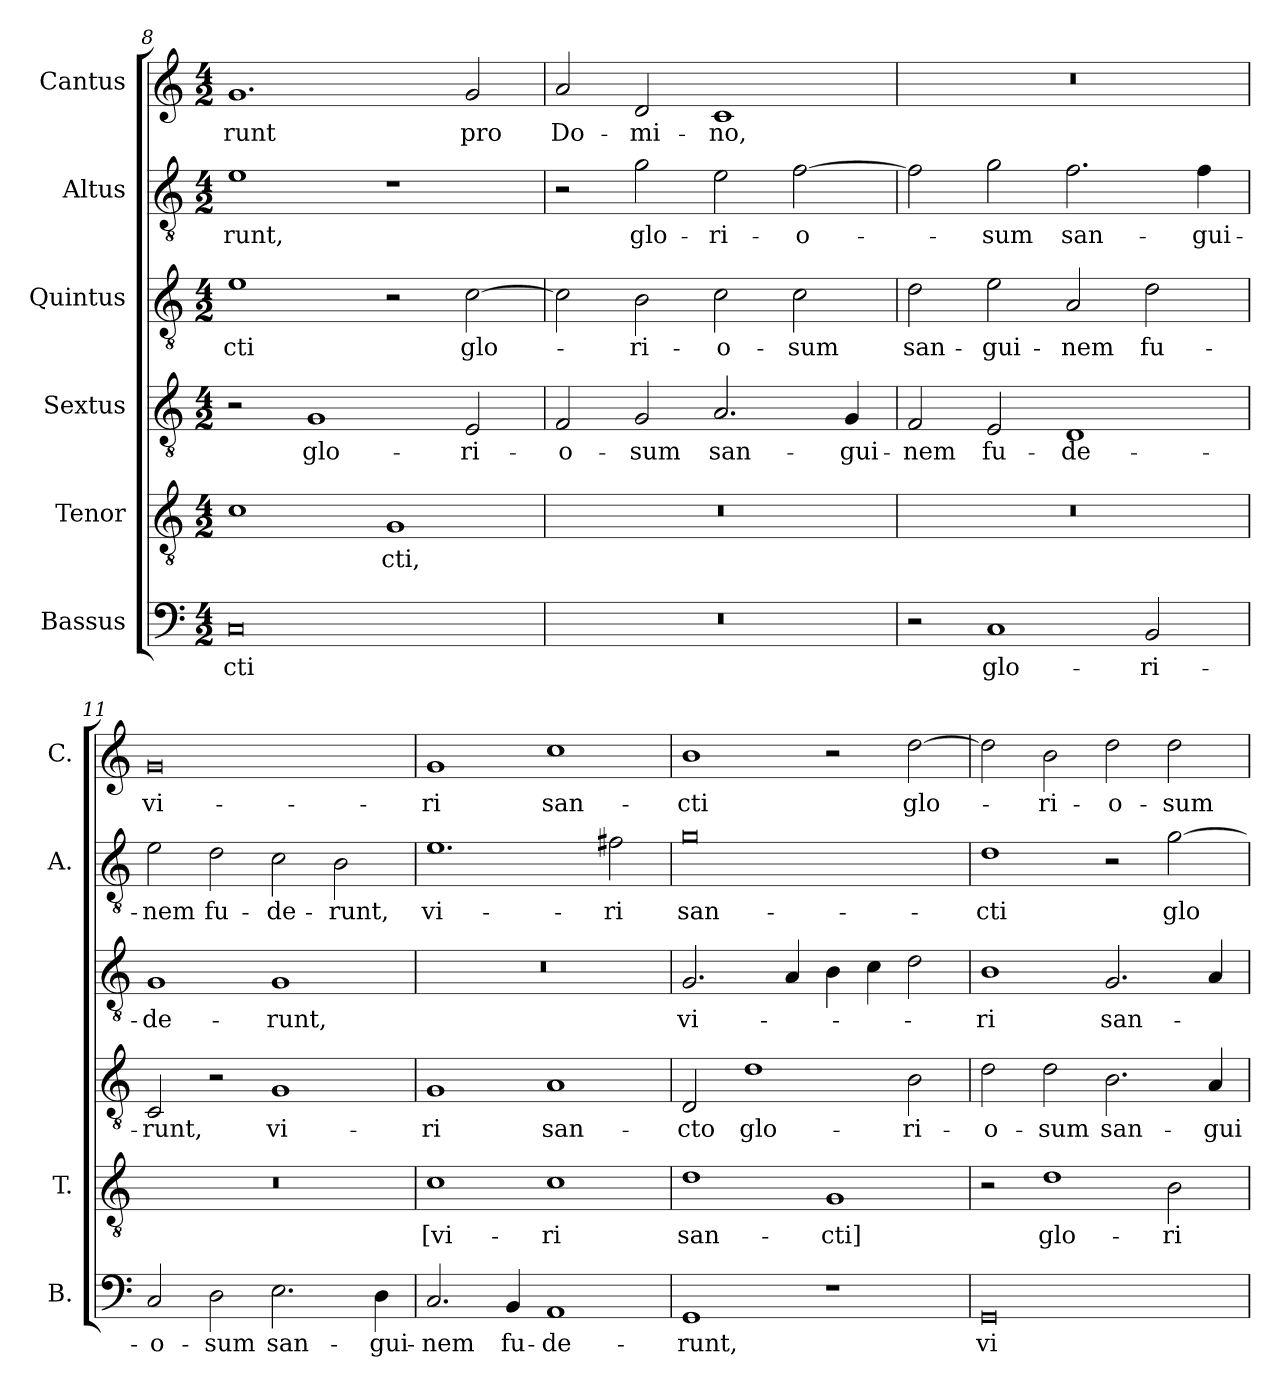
**kern	**text	**kern	**text	**kern	**text	**kern	**text	**kern	**text	**kern	**text
*part6	*part6	*part5	*part5	*part4	*part4	*part3	*part3	*part2	*part2	*part1	*part1
*staff6	*staff6	*staff5	*staff5	*staff4	*staff4	*staff3	*staff3	*staff2	*staff2	*staff1	*staff1
*I"Bassus	*	*I"Tenor	*	*I"Sextus	*	*I"Quintus	*	*I"Altus	*	*I"Cantus	*
*I'B.	*	*I'T.	*	*	*	*	*	*I'A.	*	*I'C.	*
*clefF4	*	*clefGv2	*	*clefGv2	*	*clefGv2	*	*clefGv2	*	*clefG2	*
*	*	*ITrd7c12	*	*ITrd7c12	*	*ITrd7c12	*	*ITrd7c12	*	*	*
*k[]	*	*k[]	*	*k[]	*	*k[]	*	*k[]	*	*k[]	*
*C:	*	*C:	*	*C:	*	*C:	*	*C:	*	*C:	*
*M4/2	*	*M4/2	*	*M4/2	*	*M4/2	*	*M4/2	*	*M4/2	*
=8	=8	=8	=8	=8	=8	=8	=8	=8	=8	=8	=8
!	!LO:LY:b	!	!	!	!	!	!LO:LY:b	!	!LO:LY:b	!	!LO:LY:b
0C	-cti	1C	.	2r	.	1E	-cti	1E	-runt,	1.g	-runt
!	!	!	!	!	!LO:LY:b	!	!	!	!	!	!
.	.	.	.	1GG	glo-	.	.	.	.	.	.
!	!	!	!LO:LY:b	!	!	!	!	!	!	!	!
.	.	1GG	-cti,	.	.	2r	.	1r	.	.	.
!	!	!	!	!	!LO:LY:b	!	!LO:LY:b	!	!	!	!LO:LY:b
.	.	.	.	2EE/	-ri-	[>2C\	glo-	.	.	2g/	pro
=9	=9	=9	=9	=9	=9	=9	=9	=9	=9	=9	=9
!LO:N:vis=1	!	!LO:N:vis=1	!	!	!LO:LY:b	!	!	!	!	!	!LO:LY:b
0r	.	0r	.	2FF/	-o-	2C\]	.	2r	.	2a/	Do-
!	!	!	!	!	!LO:LY:b	!	!LO:LY:b	!	!LO:LY:b	!	!LO:LY:b
.	.	.	.	2GG/	-sum	2BB\	-ri-	2G\	glo-	2d/	-mi-
!	!	!	!	!	!LO:LY:b	!	!LO:LY:b	!	!LO:LY:b	!	!LO:LY:b
.	.	.	.	2.AA/	san-	2C\	-o-	2E\	-ri-	1c	-no,
!	!	!	!	!	!	!	!LO:LY:b	!	!LO:LY:b	!	!
.	.	.	.	.	.	2C\	-sum	[>2F\	-o-	.	.
!	!	!	!	!	!LO:LY:b	!	!	!	!	!	!
.	.	.	.	4GG/	-gui-	.	.	.	.	.	.
=10	=10	=10	=10	=10	=10	=10	=10	=10	=10	=10	=10
!	!	!LO:N:vis=1	!	!	!LO:LY:b	!	!LO:LY:b	!	!	!LO:N:vis=1	!
2r	.	0r	.	2FF/	-nem	2D\	san-	2F\]	.	0r	.
!	!LO:LY:b	!	!	!	!LO:LY:b	!	!LO:LY:b	!	!LO:LY:b	!	!
1C	glo-	.	.	2EE/	fu-	2E\	-gui-	2G\	-sum	.	.
!	!	!	!	!	!LO:LY:b	!	!LO:LY:b	!	!LO:LY:b	!	!
.	.	.	.	1DD	-de-	2AA/	-nem	2.F\	san-	.	.
!	!LO:LY:b	!	!	!	!	!	!LO:LY:b	!	!	!	!
2BB/	-ri-	.	.	.	.	2D\	fu-	.	.	.	.
!	!	!	!	!	!	!	!	!	!LO:LY:b	!	!
.	.	.	.	.	.	.	.	4F\	-gui-	.	.
!!LO:PB:g=z
=11	=11	=11	=11	=11	=11	=11	=11	=11	=11	=11	=11
!	!LO:LY:b	!LO:N:vis=1	!	!	!LO:LY:b	!	!LO:LY:b	!	!LO:LY:b	!	!LO:LY:b
2C/	-o-	0r	.	2CC/	-runt,	1GG	-de-	2E\	-nem	0g	vi-
!	!LO:LY:b	!	!	!	!	!	!	!	!LO:LY:b	!	!
2D\	-sum	.	.	2r	.	.	.	2D\	fu-	.	.
!	!LO:LY:b	!	!	!	!LO:LY:b	!	!LO:LY:b	!	!LO:LY:b	!	!
2.E\	san-	.	.	1GG	vi-	1GG	-runt,	2C\	-de-	.	.
!	!	!	!	!	!	!	!	!	!LO:LY:b	!	!
.	.	.	.	.	.	.	.	2BB\	-runt,	.	.
!	!LO:LY:b	!	!	!	!	!	!	!	!	!	!
4D\	-gui-	.	.	.	.	.	.	.	.	.	.
=12	=12	=12	=12	=12	=12	=12	=12	=12	=12	=12	=12
!	!LO:LY:b	!	!LO:LY:b	!	!LO:LY:b	!LO:N:vis=1	!	!	!LO:LY:b	!	!LO:LY:b
2.C/	-nem	1C	[vi-	1GG	-ri	0r	.	1.E	vi-	1g	-ri
!	!LO:LY:b	!	!	!	!	!	!	!	!	!	!
4BB/	fu-	.	.	.	.	.	.	.	.	.	.
!	!LO:LY:b	!	!LO:LY:b	!	!LO:LY:b	!	!	!	!	!	!LO:LY:b
1AA	-de-	1C	-ri	1AA	san-	.	.	.	.	1cc	san-
!	!	!	!	!	!	!	!	!	!LO:LY:b	!	!
.	.	.	.	.	.	.	.	2F#X\	-ri	.	.
=13	=13	=13	=13	=13	=13	=13	=13	=13	=13	=13	=13
!	!LO:LY:b	!	!LO:LY:b	!	!LO:LY:b	!	!LO:LY:b	!	!LO:LY:b	!	!LO:LY:b
1GG	-runt,	1D	san-	2DD/	-cto	2.GG/	vi-	0G	san-	1b	-cti
!	!	!	!	!	!LO:LY:b	!	!	!	!	!	!
.	.	.	.	1D	glo-	.	.	.	.	.	.
.	.	.	.	.	.	4AA/	.	.	.	.	.
!	!	!	!LO:LY:b	!	!	!	!	!	!	!	!
1r	.	1GG	-cti]	.	.	4BB\	.	.	.	2r	.
.	.	.	.	.	.	4C\	.	.	.	.	.
!	!	!	!	!	!LO:LY:b	!	!	!	!	!	!LO:LY:b
.	.	.	.	2BB\	-ri-	2D\	.	.	.	[>2dd\	glo-
=14	=14	=14	=14	=14	=14	=14	=14	=14	=14	=14	=14
!	!LO:LY:b	!	!	!	!LO:LY:b	!	!LO:LY:b	!	!LO:LY:b	!	!
0GG	vi-	2r	.	2D\	-o-	1BB	-ri	1D	-cti	2dd\]	.
!	!	!	!LO:LY:b	!	!LO:LY:b	!	!	!	!	!	!LO:LY:b
.	.	1D	glo-	2D\	-sum	.	.	.	.	2b\	-ri-
!	!	!	!	!	!LO:LY:b	!	!LO:LY:b	!	!	!	!LO:LY:b
.	.	.	.	2.BB\	san-	2.GG/	san-	2r	.	2dd\	-o-
!	!	!	!LO:LY:b	!	!	!	!	!	!LO:LY:b	!	!LO:LY:b
.	.	2BB\	-ri-	.	.	.	.	[>2G\	glo-	2dd\	-sum
!	!	!	!	!	!LO:LY:b	!	!	!	!	!	!
.	.	.	.	4AA/	-gui-	4AA/	.	.	.	.	.
=	=	=	=	=	=	=	=	=	=	=	=
*-	*-	*-	*-	*-	*-	*-	*-	*-	*-	*-	*-
